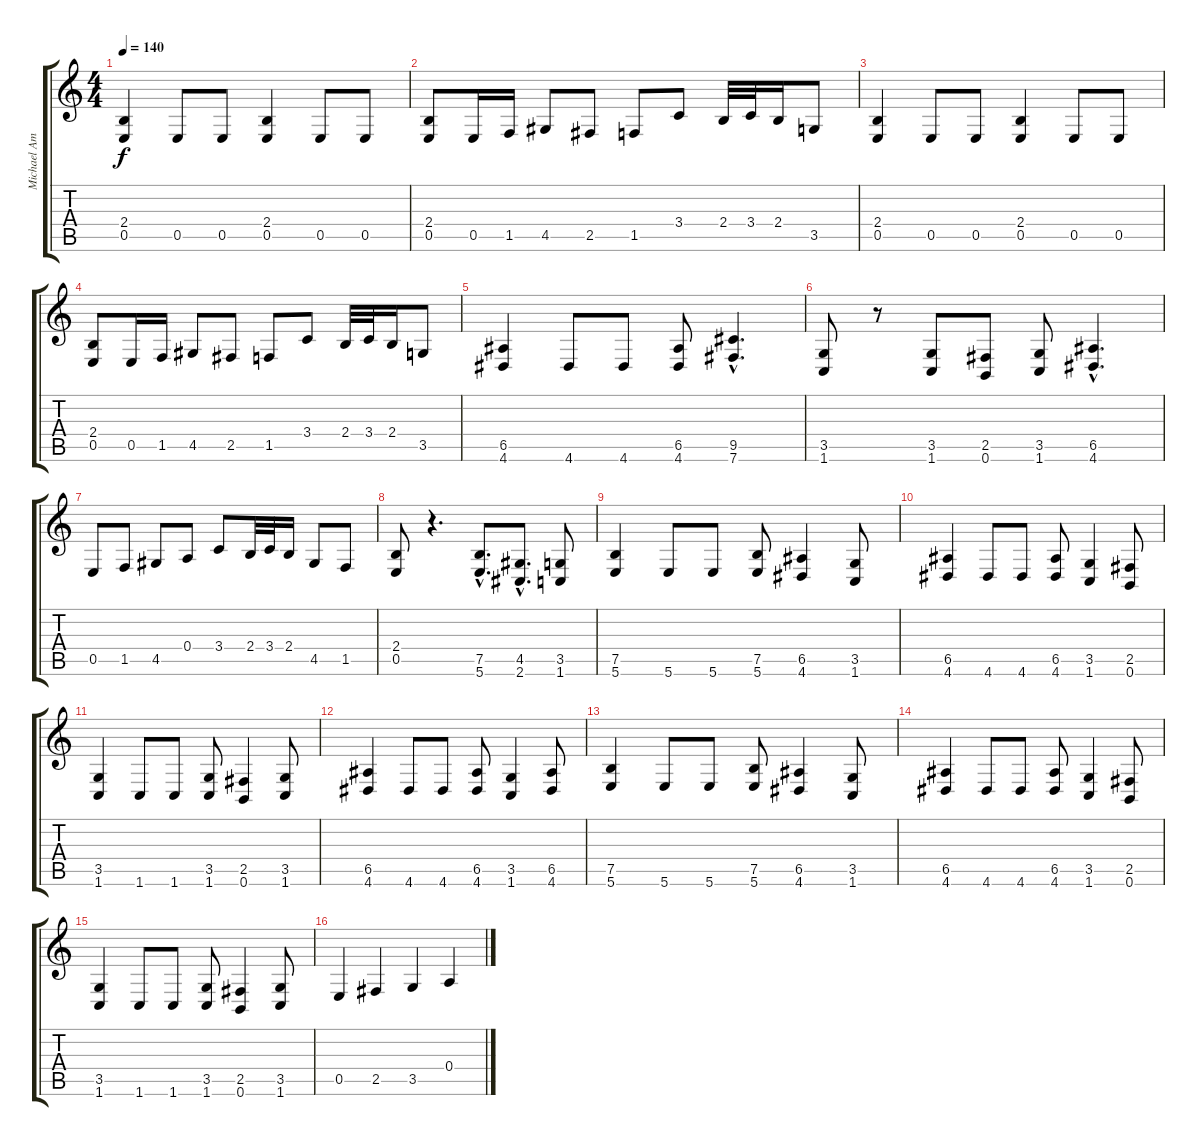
\track ("Michael Amott" "Michael Am") {instrument distortionguitar}
\staff {score tabs}
\tuning (B3 Gb3 D3 A2 E2 B1) {hide}
\ts (4 4)
\tempo 140
\clef g2
\ks c
(2.4 0.5).4{dy f} 0.5.8 0.5.8 (2.4 0.5).4 0.5.8 0.5.8 |
(2.4 0.5).8 0.5.16 1.5.16 4.5.8 2.5.8 1.5.8 3.4.8 2.4.32 3.4.32 2.4.16 3.5.8 |
(2.4 0.5).4 0.5.8 0.5.8 (2.4 0.5).4 0.5.8 0.5.8 |
(2.4 0.5).8 0.5.16 1.5.16 4.5.8 2.5.8 1.5.8 3.4.8 2.4.32 3.4.32 2.4.16 3.5.8 |
(6.5 4.6).4 4.6.8 4.6.8 (6.5 4.6).8 (9.5{hac} 7.6{hac}).4{d} |
(3.5 1.6).8 r.8 (3.5 1.6).8 (2.5 0.6).8 (3.5 1.6).8 (6.5{hac} 4.6{hac}).4{d} |
0.5.8 1.5.8 4.5.8 0.4.8 3.4.8 2.4.32 3.4.32 2.4.16 4.5.8 1.5.8 |
(2.4 0.5).8 r.4{d} (7.5{hac} 5.6{hac}).8{d} (4.5{hac} 2.6{hac}).8{d} (3.5 1.6).8 |
(7.5 5.6).4 5.6.8 5.6.8 (7.5 5.6).8 (6.5 4.6).4 (3.5 1.6).8 |
(6.5 4.6).4 4.6.8 4.6.8 (6.5 4.6).8 (3.5 1.6).4 (2.5 0.6).8 |
(3.5 1.6).4 1.6.8 1.6.8 (3.5 1.6).8 (2.5 0.6).4 (3.5 1.6).8 |
(6.5 4.6).4 4.6.8 4.6.8 (6.5 4.6).8 (3.5 1.6).4 (6.5 4.6).8 |
(7.5 5.6).4 5.6.8 5.6.8 (7.5 5.6).8 (6.5 4.6).4 (3.5 1.6).8 |
(6.5 4.6).4 4.6.8 4.6.8 (6.5 4.6).8 (3.5 1.6).4 (2.5 0.6).8 |
(3.5 1.6).4 1.6.8 1.6.8 (3.5 1.6).8 (2.5 0.6).4 (3.5 1.6).8 |
0.5.4 2.5.4 3.5.4 0.4.4
